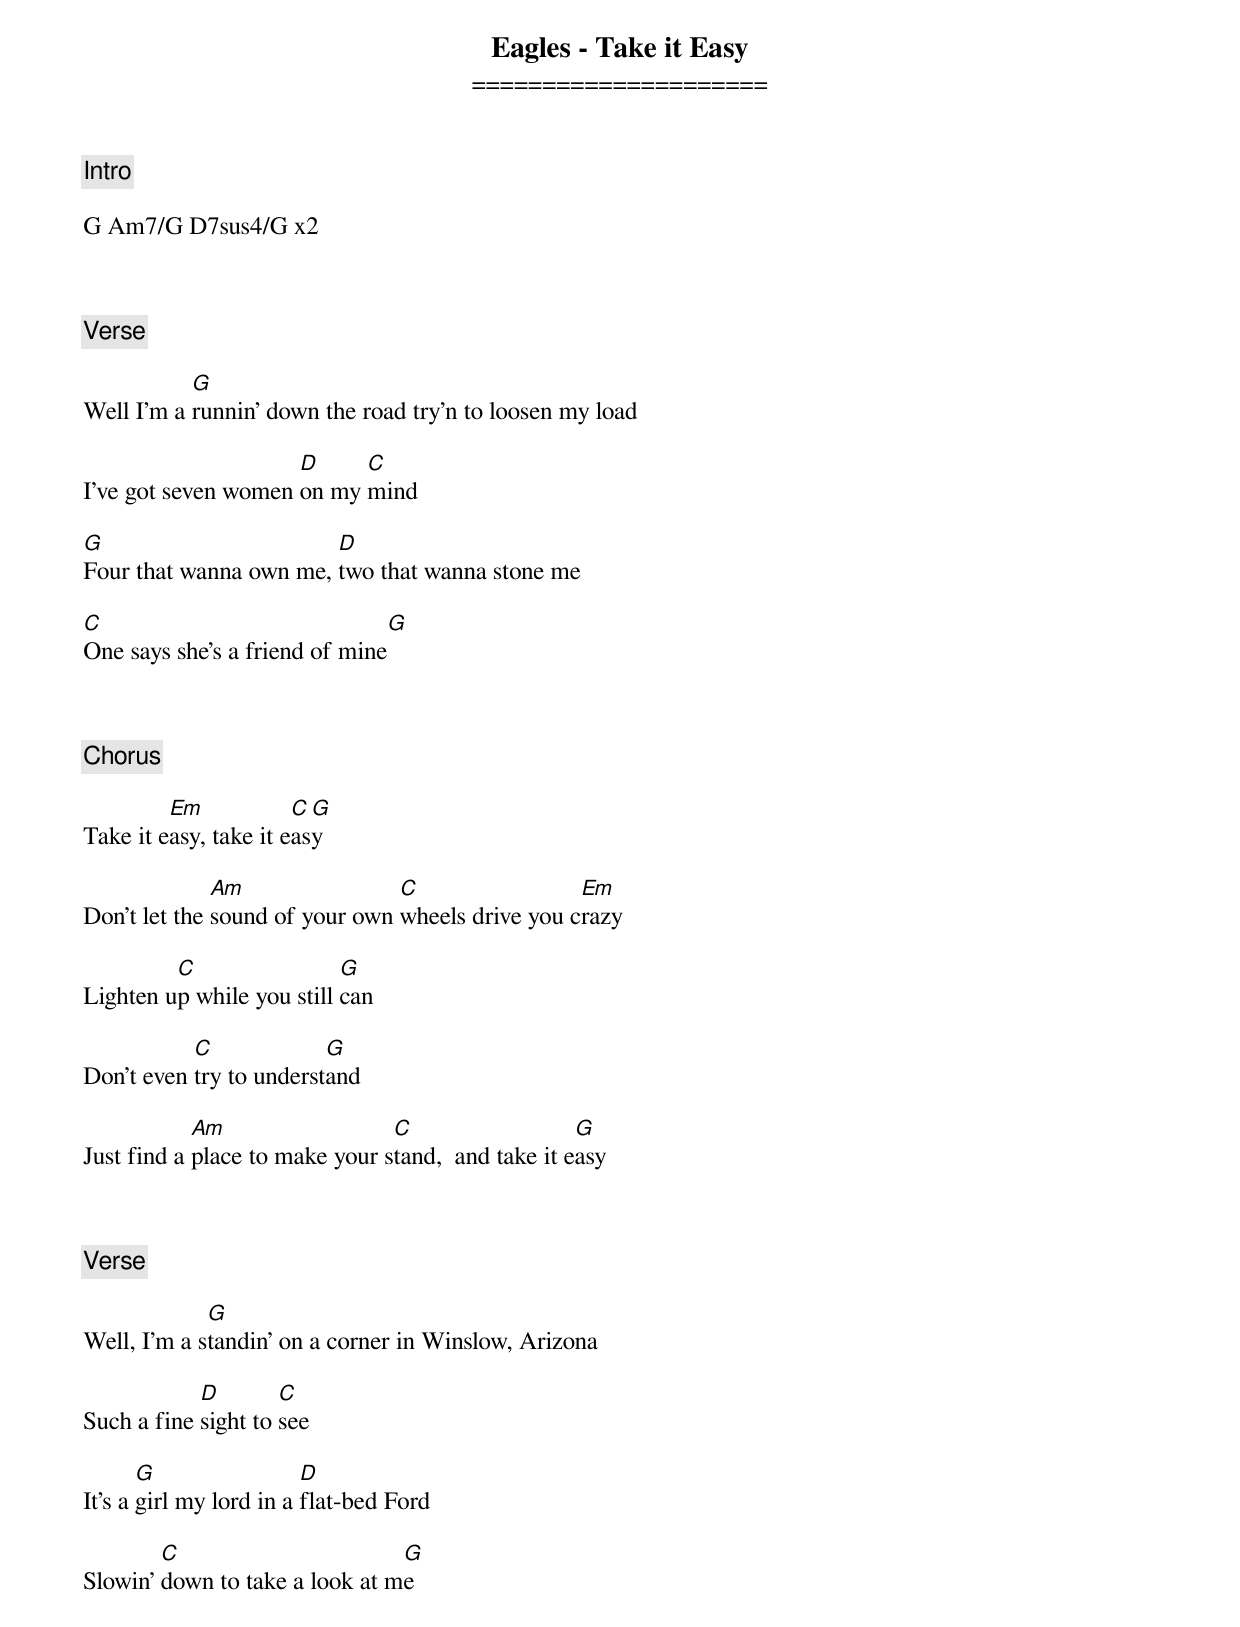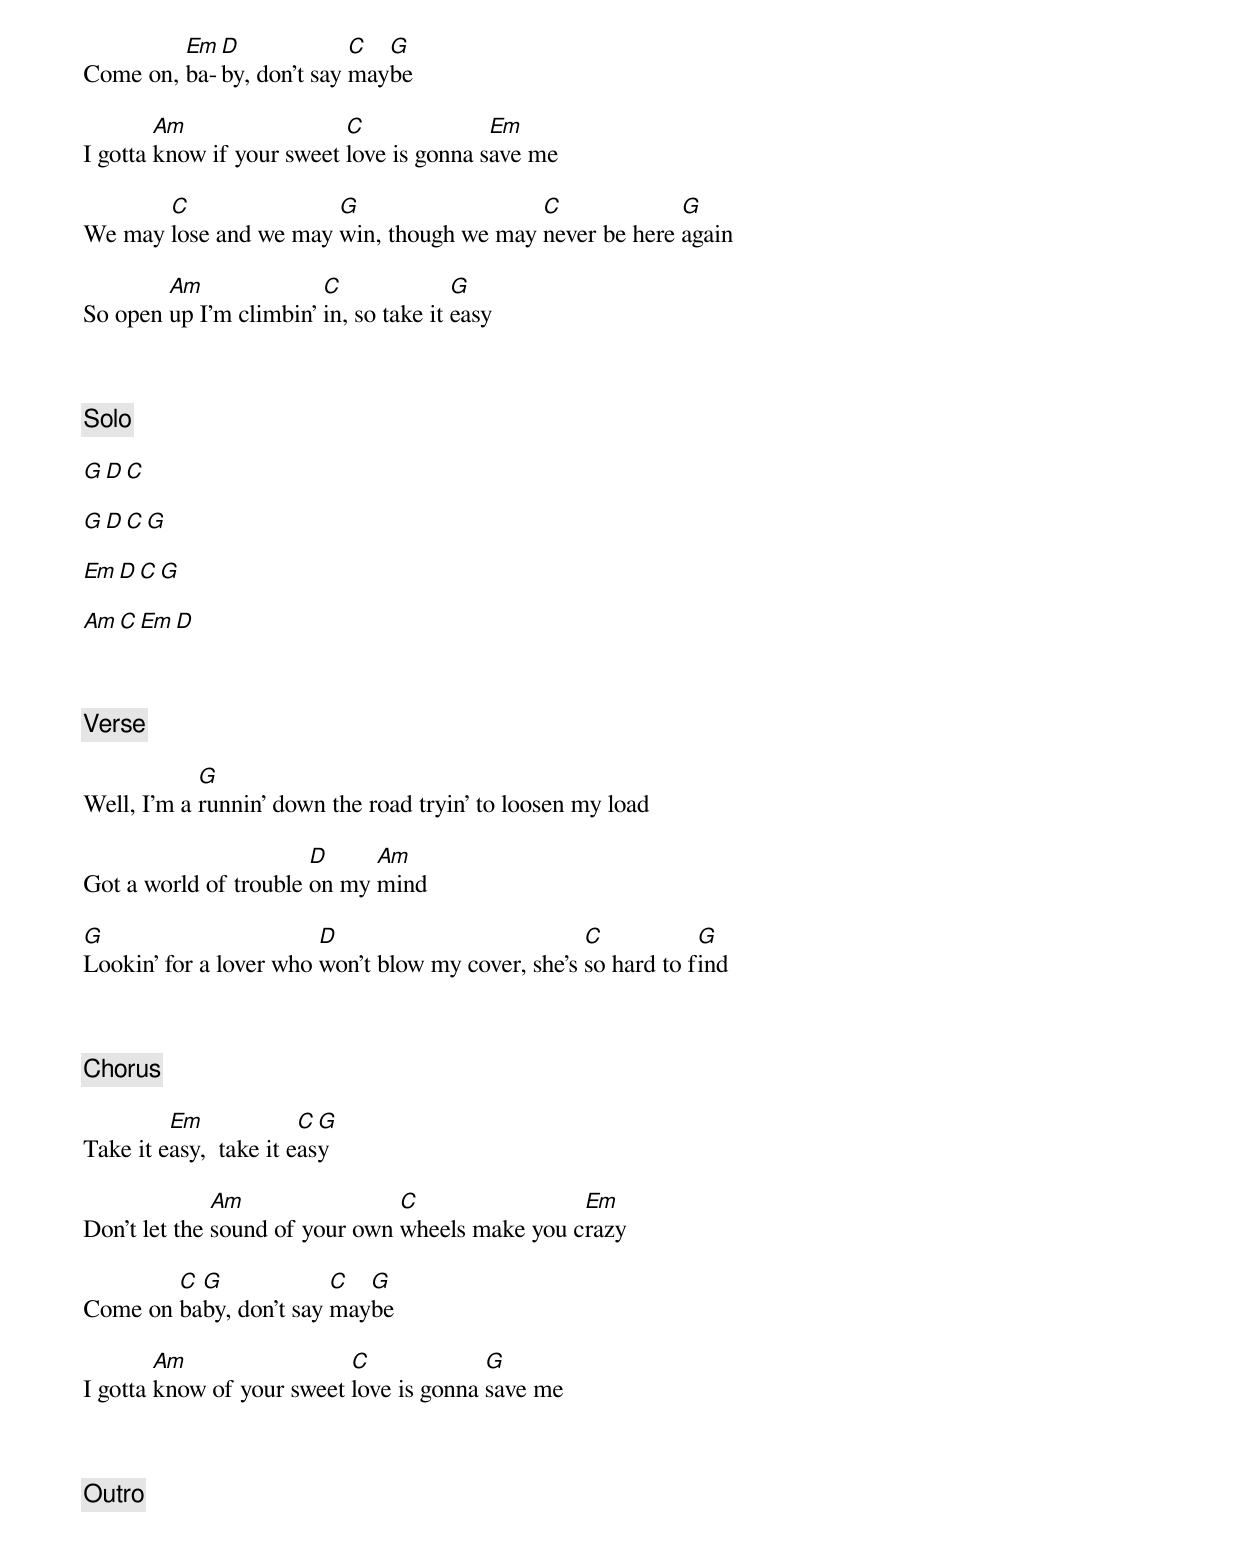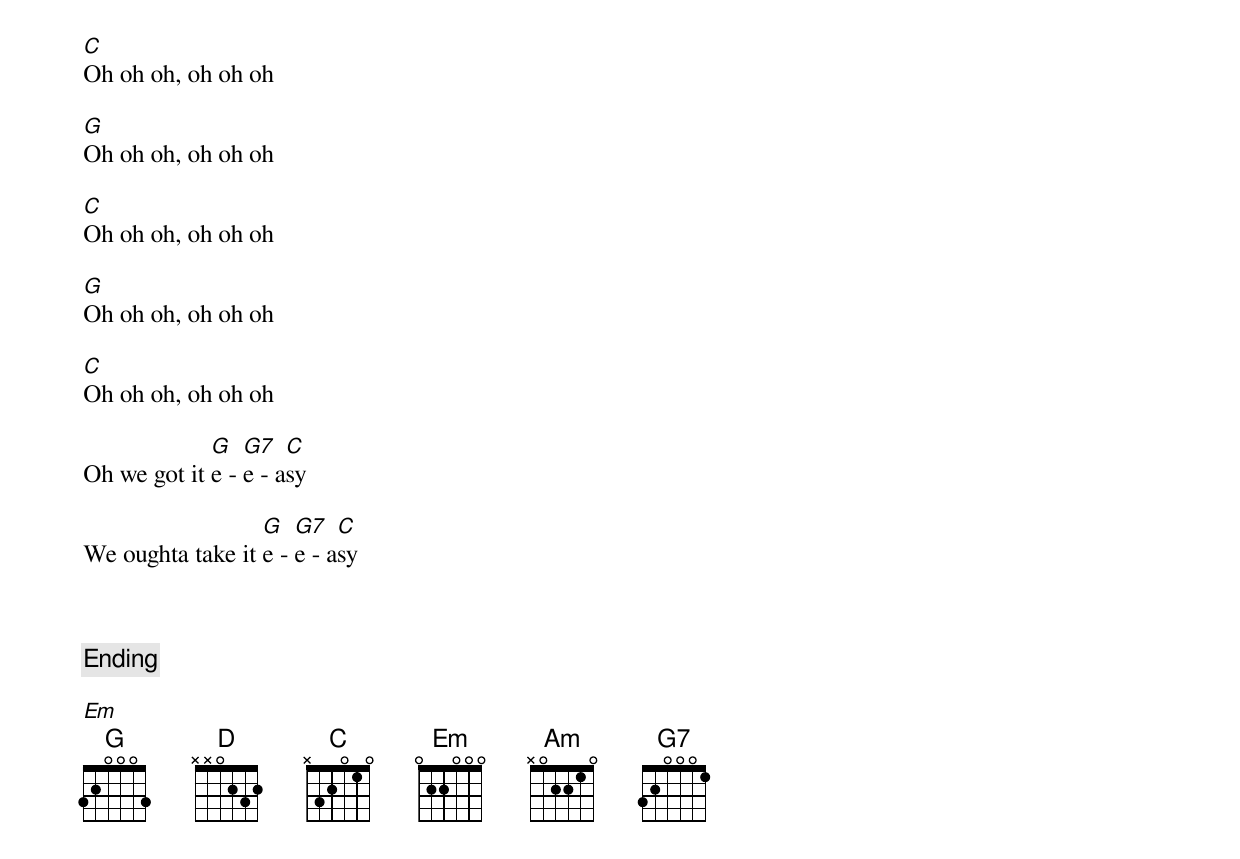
Eagles - Take it Easy
=====================

[Intro]

G Am7/G D7sus4/G x2



[Verse]

           G
Well I'm a runnin' down the road try'n to loosen my load

                     D     C
I've got seven women on my mind

G                       D
Four that wanna own me, two that wanna stone me

C                              G
One says she's a friend of mine



[Chorus]

         Em            C G
Take it easy, take it easy

              Am                C                 Em
Don't let the sound of your own wheels drive you crazy

         C                 G
Lighten up while you still can

           C             G
Don't even try to understand

            Am                  C                   G
Just find a place to make your stand,  and take it easy



[Verse]

             G
Well, I'm a standin' on a corner in Winslow, Arizona

            D        C
Such a fine sight to see

       G                 D
It's a girl my lord in a flat-bed Ford

        C                       G
Slowin' down to take a look at me

         Em D             C  G
Come on, ba-by, don't say maybe

        Am                 C              Em
I gotta know if your sweet love is gonna save me

       C               G                  C             G
We may lose and we may win, though we may never be here again

        Am              C              G
So open up I'm climbin' in, so take it easy



[Solo]

G D C

G D C G

Em D C G

Am C Em D



[Verse]

            G
Well, I'm a runnin' down the road tryin' to loosen my load

                       D     Am
Got a world of trouble on my mind

G                       D                          C           G
Lookin' for a lover who won't blow my cover, she's so hard to find



[Chorus]

         Em             C G
Take it easy,  take it easy

              Am                C                Em
Don't let the sound of your own wheels make you crazy

        C G             C  G
Come on baby, don't say maybe

        Am                 C             G
I gotta know of your sweet love is gonna save me



[Outro]

C
Oh oh oh, oh oh oh

G
Oh oh oh, oh oh oh

C
Oh oh oh, oh oh oh

G
Oh oh oh, oh oh oh

C
Oh oh oh, oh oh oh

             G   G7   C
Oh we got it e - e - asy

                  G   G7   C
We oughta take it e - e - asy



[Ending]

Em
